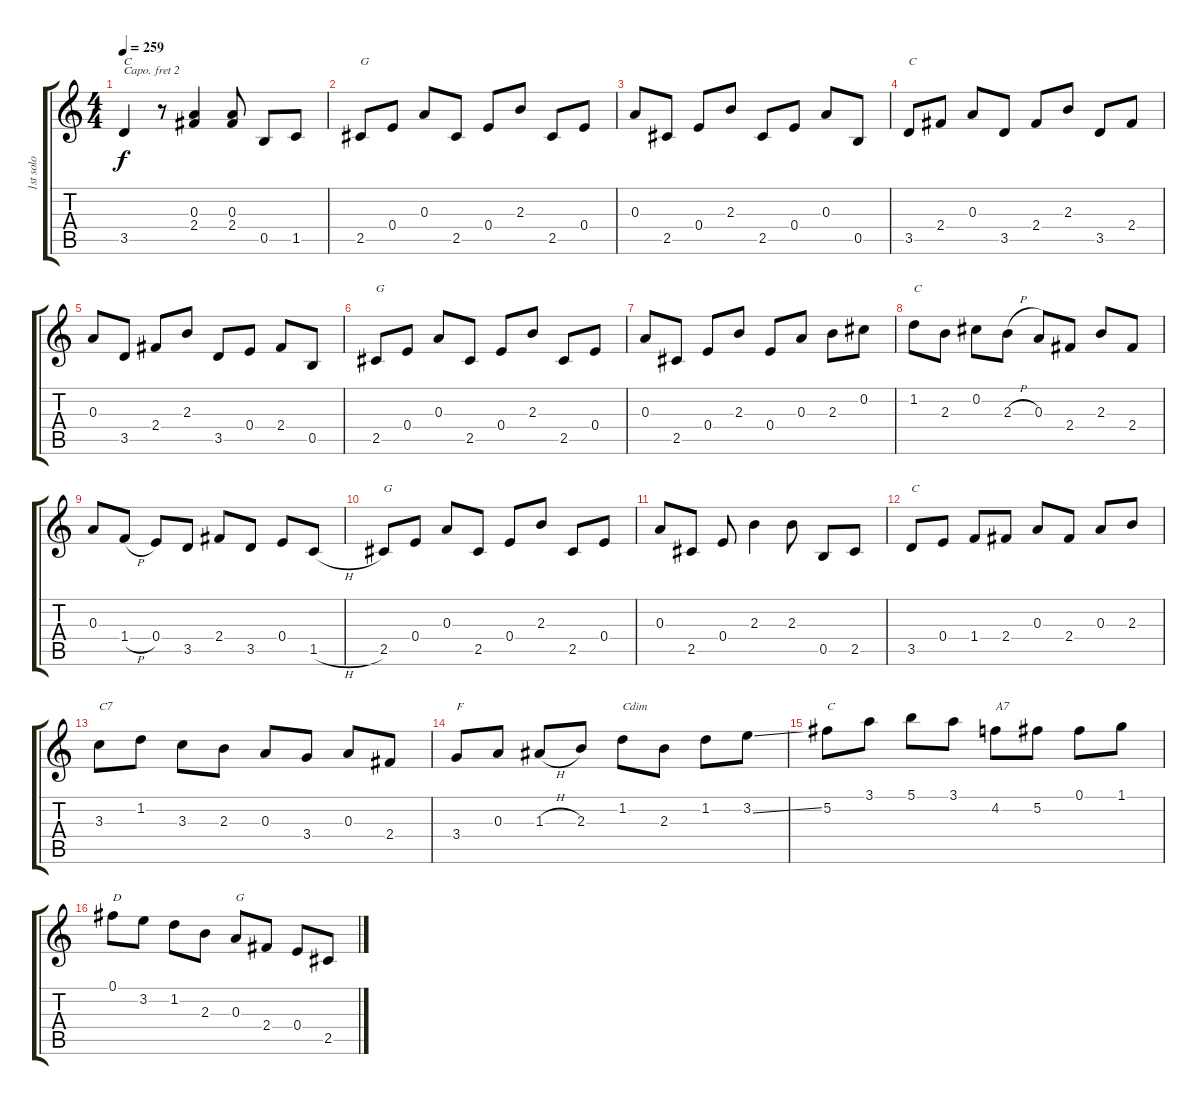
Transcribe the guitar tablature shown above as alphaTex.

\track ("1st solo" "1st solo") {instrument acousticguitarnylon}
\staff {score tabs}
\capo 2
\tuning (E4 B3 G3 D3 A2 E2) {hide}
\ts (4 4)
\tempo 259
\clef g2
\ks c
3.5.4{txt "C" dy f} r.8 (0.3 2.4).4 (0.3 2.4).8 0.5.8 1.5.8 |
2.5.8{txt "G"} 0.4.8 0.3.8 2.5.8 0.4.8 2.3.8 2.5.8 0.4.8 |
0.3.8 2.5.8 0.4.8 2.3.8 2.5.8 0.4.8 0.3.8 0.5.8 |
3.5.8{txt "C"} 2.4.8 0.3.8 3.5.8 2.4.8 2.3.8 3.5.8 2.4.8 |
0.3.8 3.5.8 2.4.8 2.3.8 3.5.8 0.4.8 2.4.8 0.5.8 |
2.5.8{txt "G"} 0.4.8 0.3.8 2.5.8 0.4.8 2.3.8 2.5.8 0.4.8 |
0.3.8 2.5.8 0.4.8 2.3.8 0.4.8 0.3.8 2.3.8 0.2.8 |
1.2.8{txt "C"} 2.3.8 0.2.8 2.3{h}.8 0.3.8 2.4.8 2.3.8 2.4.8 |
0.3.8 1.4{h}.8 0.4.8 3.5.8 2.4.8 3.5.8 0.4.8 1.5{h}.8 |
2.5.8{txt "G"} 0.4.8 0.3.8 2.5.8 0.4.8 2.3.8 2.5.8 0.4.8 |
0.3.8 2.5.8 0.4.8 2.3.4 2.3.8 0.5.8 2.5.8 |
3.5.8{txt "C"} 0.4.8 1.4.8 2.4.8 0.3.8 2.4.8 0.3.8 2.3.8 |
3.3.8{txt "C7"} 1.2.8 3.3.8 2.3.8 0.3.8 3.4.8 0.3.8 2.4.8 |
3.4.8{txt "F"} 0.3.8 1.3{h}.8 2.3.8 1.2.8{txt "Cdim"} 2.3.8 1.2.8 3.2{ss}.8 |
5.2.8{txt "C"} 3.1.8 5.1.8 3.1.8 4.2.8{txt "A7"} 5.2.8 0.1.8 1.1.8 |
0.1.8{txt "D"} 3.2.8 1.2.8 2.3.8 0.3.8{txt "G"} 2.4.8 0.4.8 2.5.8
